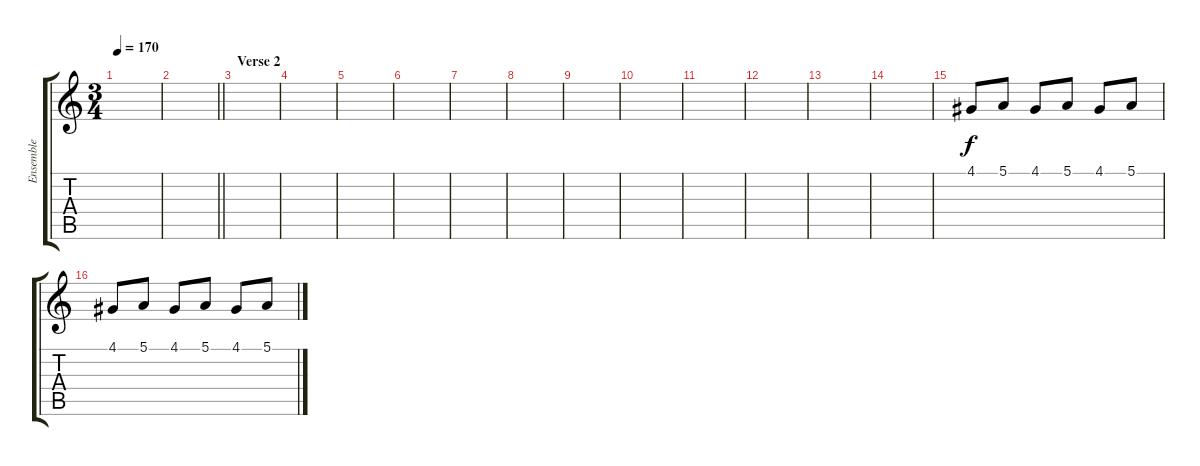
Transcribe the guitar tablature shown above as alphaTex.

\track ("Ensemble" "Ensemble") {instrument stringensemble1}
\staff {score tabs}
\tuning (E4 B3 G3 D3 A2 E2) {hide}
\ts (3 4)
\tempo 170
\clef g2
\ks c
|
\barLineRight lightlight
|
\section ("" "Verse 2")
|
|
|
|
|
|
|
|
|
|
|
|
4.1.8 5.1.8 4.1.8 5.1.8 4.1.8 5.1.8 |
4.1.8 5.1.8 4.1.8 5.1.8 4.1.8 5.1.8
